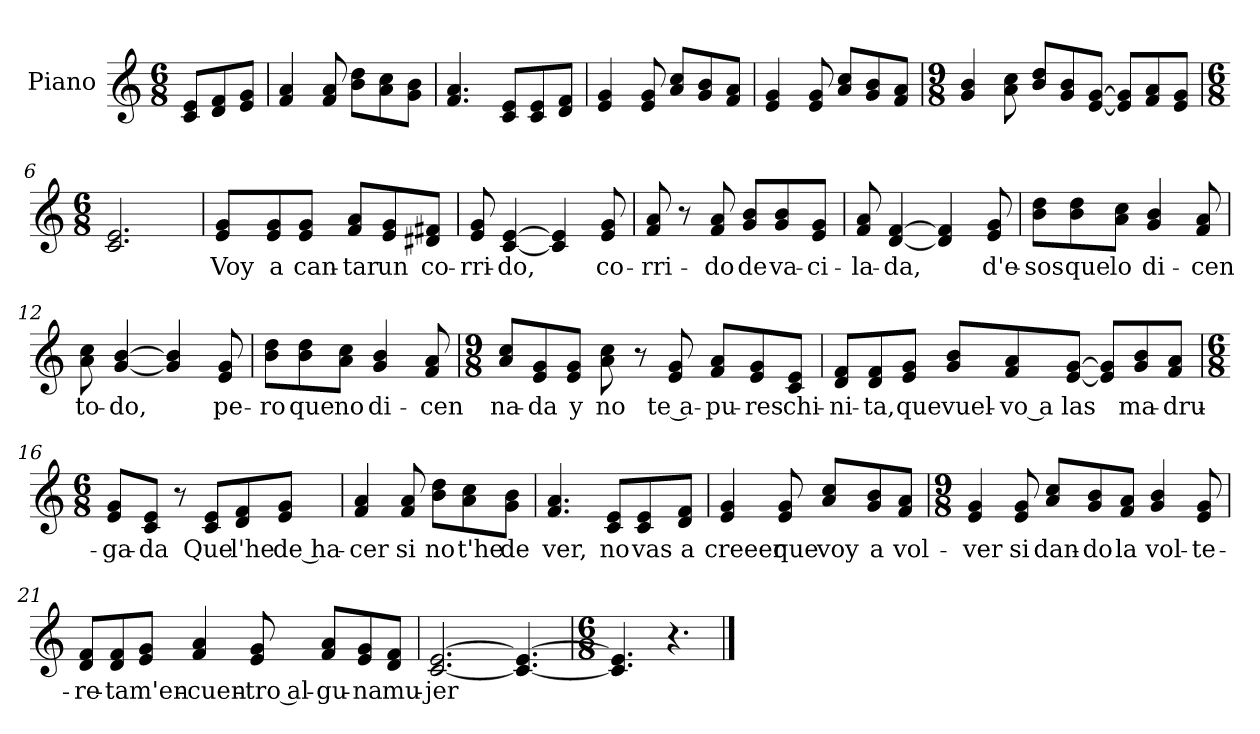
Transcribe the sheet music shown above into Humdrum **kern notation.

**kern	**text
*part1	*part1
*staff1	*staff1
*I"Piano	*
*I'Pno.	*
*clefG2	*
*k[]	*
*M6/8	*
=	=
8c/ 8e/L	.
8d/ 8f/	.
8e/ 8g/J	.
=1	=1
4f/ 4a/	.
8f/ 8a/	.
8b\ 8dd\L	.
8a\ 8cc\	.
8g\ 8b\J	.
=2	=2
4.f/ 4.a/	.
8c/ 8e/L	.
8c/ 8e/	.
8d/ 8f/J	.
=3	=3
4e/ 4g/	.
8e/ 8g/	.
8a/ 8cc/L	.
8g/ 8b/	.
8f/ 8a/J	.
=4	=4
4e/ 4g/	.
8e/ 8g/	.
8a/ 8cc/L	.
8g/ 8b/	.
8f/ 8a/J	.
=5	=5
*M9/8	*
4g/ 4b/	.
8a\ 8cc\	.
8b/ 8dd/L	.
8g/ 8b/	.
[8e/ [8g/J	.
8e]/ 8g]/L	.
8f/ 8a/	.
8e/ 8g/J	.
=6	=6
*M6/8	*
2.c/ 2.e/	.
=7	=7
8e/ 8g/L	Voy
8e/ 8g/	a
8e/ 8g/J	can-
8f/ 8a/L	-tar
8e/ 8g/	un
8d#X/ 8f#X/J	co-
=8	=8
8e/ 8g/	-rri-
[4c/ [4e/	-do,
4c]/ 4e]/	.
8e/ 8g/	co-
=9	=9
8f/ 8a/	-rri-
8r	.
8f/ 8a/	-do
8g/ 8b/L	de
8g/ 8b/	va-
8e/ 8g/J	-ci-
=10	=10
8f/ 8a/	-la-
[4d/ [4f/	-da,
4d]/ 4f]/	.
8e/ 8g/	d'e-
=11	=11
8b\ 8dd\L	-sos
8b\ 8dd\	que
8a\ 8cc\J	lo
4g/ 4b/	di-
8f/ 8a/	-cen
=12	=12
8a\ 8cc\	to-
[4g/ [4b/	-do,
4g]/ 4b]/	.
8e/ 8g/	pe-
=13	=13
8b\ 8dd\L	-ro
8b\ 8dd\	que
8a\ 8cc\J	no
4g/ 4b/	di-
8f/ 8a/	-cen
=14	=14
*M9/8	*
8a/ 8cc/L	na-
8e/ 8g/	-da
8e/ 8g/J	y
8a\ 8cc\	no
8r	.
8e/ 8g/	te a-
8f/ 8a/L	-pu-
8e/ 8g/	-res
8c/ 8e/J	chi-
=15	=15
8d/ 8f/L	-ni-
8d/ 8f/	-ta,
8e/ 8g/J	que
8g/ 8b/L	vuel-
8f/ 8a/	-vo a
[8e/ [8g/J	las
8e]/ 8g]/L	.
8g/ 8b/	ma-
8f/ 8a/J	-dru-
=16	=16
*M6/8	*
8e/ 8g/L	-ga-
8c/ 8e/J	-da
8r	.
8c/ 8e/L	Que
8d/ 8f/	l'he
8e/ 8g/J	de ha-
=17	=17
4f/ 4a/	-cer
8f/ 8a/	si
8b\ 8dd\L	no
8a\ 8cc\	t'he
8g\ 8b\J	de
=18	=18
4.f/ 4.a/	ver,
8c/ 8e/L	no
8c/ 8e/	vas
8d/ 8f/J	a
=19	=19
4e/ 4g/	creeer
8e/ 8g/	que
8a/ 8cc/L	voy
8g/ 8b/	a
8f/ 8a/J	vol-
=20	=20
*M9/8	*
4e/ 4g/	-ver
8e/ 8g/	si
8a/ 8cc/L	dan-
8g/ 8b/	-do
8f/ 8a/J	la
4g/ 4b/	vol-
8e/ 8g/	-te-
=21	=21
8d/ 8f/L	-re-
8d/ 8f/	-ta
8e/ 8g/J	m'en-
4f/ 4a/	-cuen-
8e/ 8g/	-tro al-
8f/ 8a/L	-gu-
8e/ 8g/	-na
8d/ 8f/J	mu-
=22	=22
[2.c/ [2.e/	-jer
4.c_/ 4.e_/	.
=23	=23
*M6/8	*
4.c]/ 4.e]/	.
4.r	.
==	==
*-	*-
